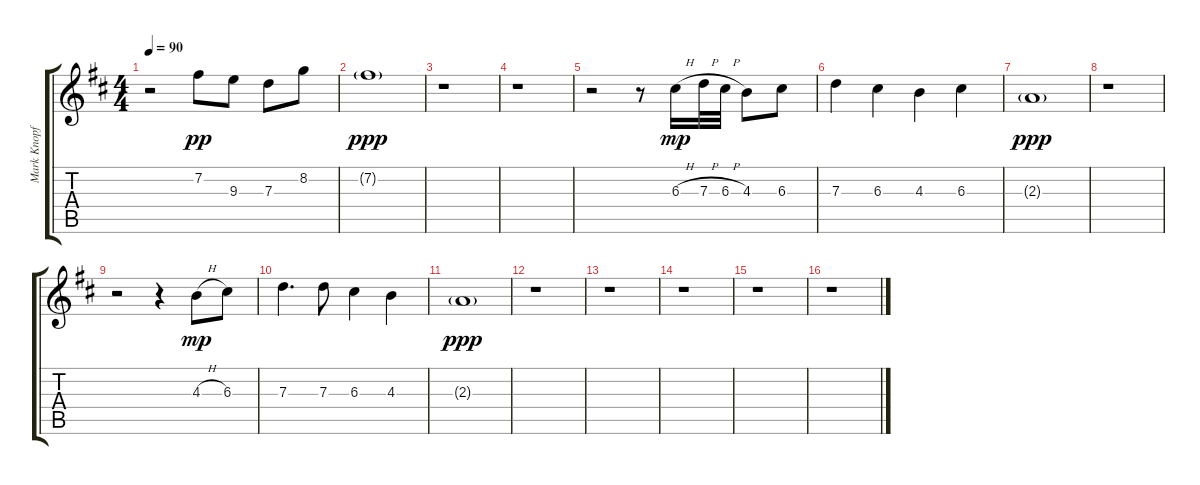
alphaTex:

\track ("Mark Knopfler - Lead w/dist." "Mark Knopf") {instrument overdrivenguitar}
\staff {score tabs}
\tuning (E4 B3 G3 D3 A2 E2) {hide}
\ts (4 4)
\tempo 90
\clef g2
\ks d
r.2{dy mp} 7.2.8{dy pp} 9.3.8 7.3.8 8.2.8 |
7.2{g}.1{dy ppp} |
r.1 |
r.1 |
r.2 r.8 6.3{h}.16{dy mp} 7.3{h}.32 6.3{h}.32 4.3.8 6.3.8 |
7.3.4 6.3.4 4.3.4 6.3.4 |
2.3{g}.1{dy ppp} |
r.1 |
r.2 r.4 4.3{h}.8{dy mp} 6.3.8 |
7.3.4{d} 7.3.8 6.3.4 4.3.4 |
2.3{g}.1{dy ppp} |
r.1 |
r.1 |
r.1 |
r.1 |
r.1
